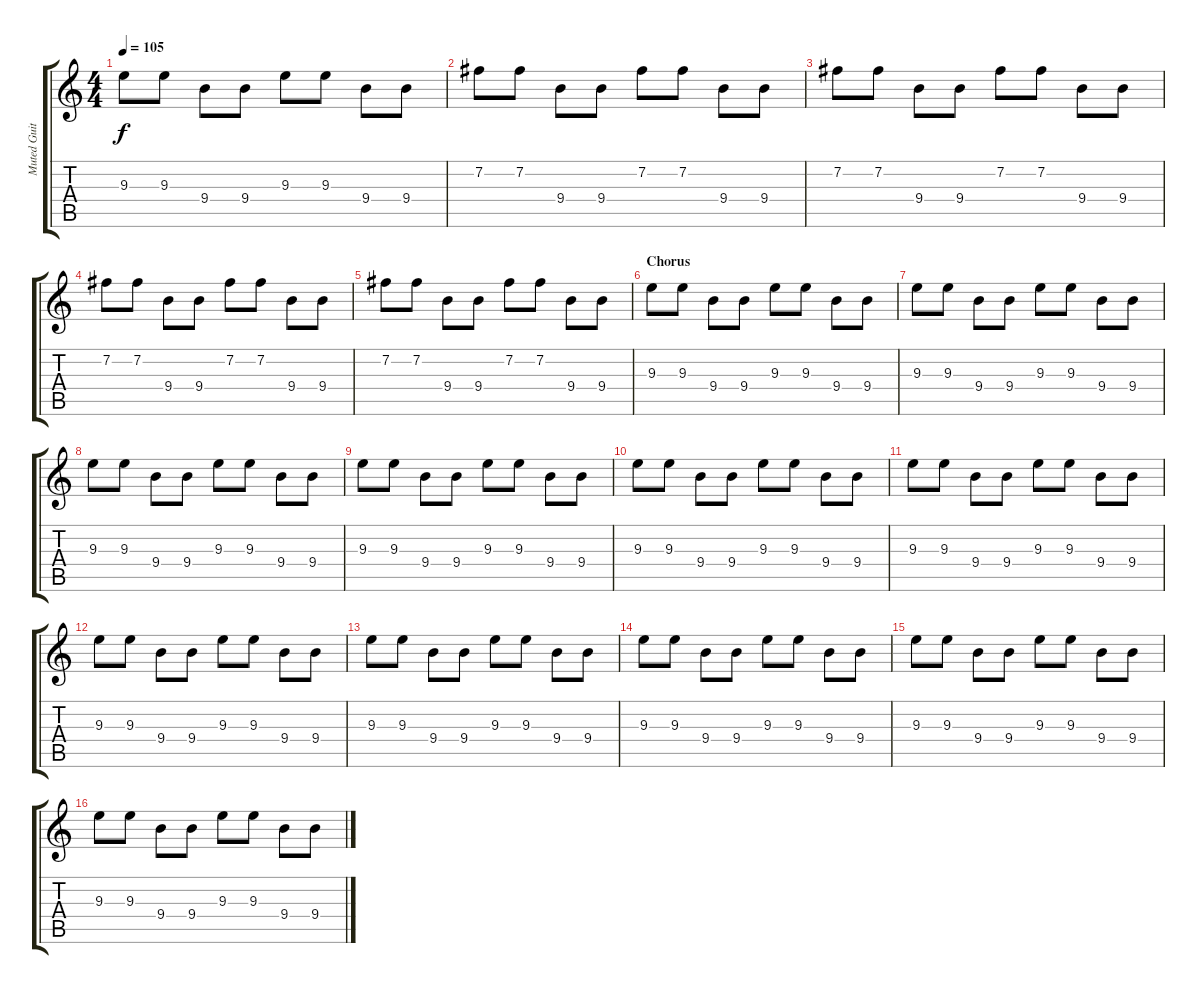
\track ("Muted Guitar" "Muted Guit") {instrument electricguitarmuted}
\staff {score tabs}
\tuning (E4 B3 G3 D3 A2 E2) {hide}
\ts (4 4)
\tempo 105
\clef g2
\ks c
9.3.8{dy f} 9.3.8 9.4.8 9.4.8 9.3.8 9.3.8 9.4.8 9.4.8 |
7.2.8 7.2.8 9.4.8 9.4.8 7.2.8 7.2.8 9.4.8 9.4.8 |
7.2.8 7.2.8 9.4.8 9.4.8 7.2.8 7.2.8 9.4.8 9.4.8 |
7.2.8 7.2.8 9.4.8 9.4.8 7.2.8 7.2.8 9.4.8 9.4.8 |
7.2.8 7.2.8 9.4.8 9.4.8 7.2.8 7.2.8 9.4.8 9.4.8 |
\section ("" "Chorus")
9.3.8 9.3.8 9.4.8 9.4.8 9.3.8 9.3.8 9.4.8 9.4.8 |
9.3.8 9.3.8 9.4.8 9.4.8 9.3.8 9.3.8 9.4.8 9.4.8 |
9.3.8 9.3.8 9.4.8 9.4.8 9.3.8 9.3.8 9.4.8 9.4.8 |
9.3.8 9.3.8 9.4.8 9.4.8 9.3.8 9.3.8 9.4.8 9.4.8 |
9.3.8 9.3.8 9.4.8 9.4.8 9.3.8 9.3.8 9.4.8 9.4.8 |
9.3.8 9.3.8 9.4.8 9.4.8 9.3.8 9.3.8 9.4.8 9.4.8 |
9.3.8 9.3.8 9.4.8 9.4.8 9.3.8 9.3.8 9.4.8 9.4.8 |
9.3.8 9.3.8 9.4.8 9.4.8 9.3.8 9.3.8 9.4.8 9.4.8 |
9.3.8 9.3.8 9.4.8 9.4.8 9.3.8 9.3.8 9.4.8 9.4.8 |
9.3.8 9.3.8 9.4.8 9.4.8 9.3.8 9.3.8 9.4.8 9.4.8 |
9.3.8 9.3.8 9.4.8 9.4.8 9.3.8 9.3.8 9.4.8 9.4.8
